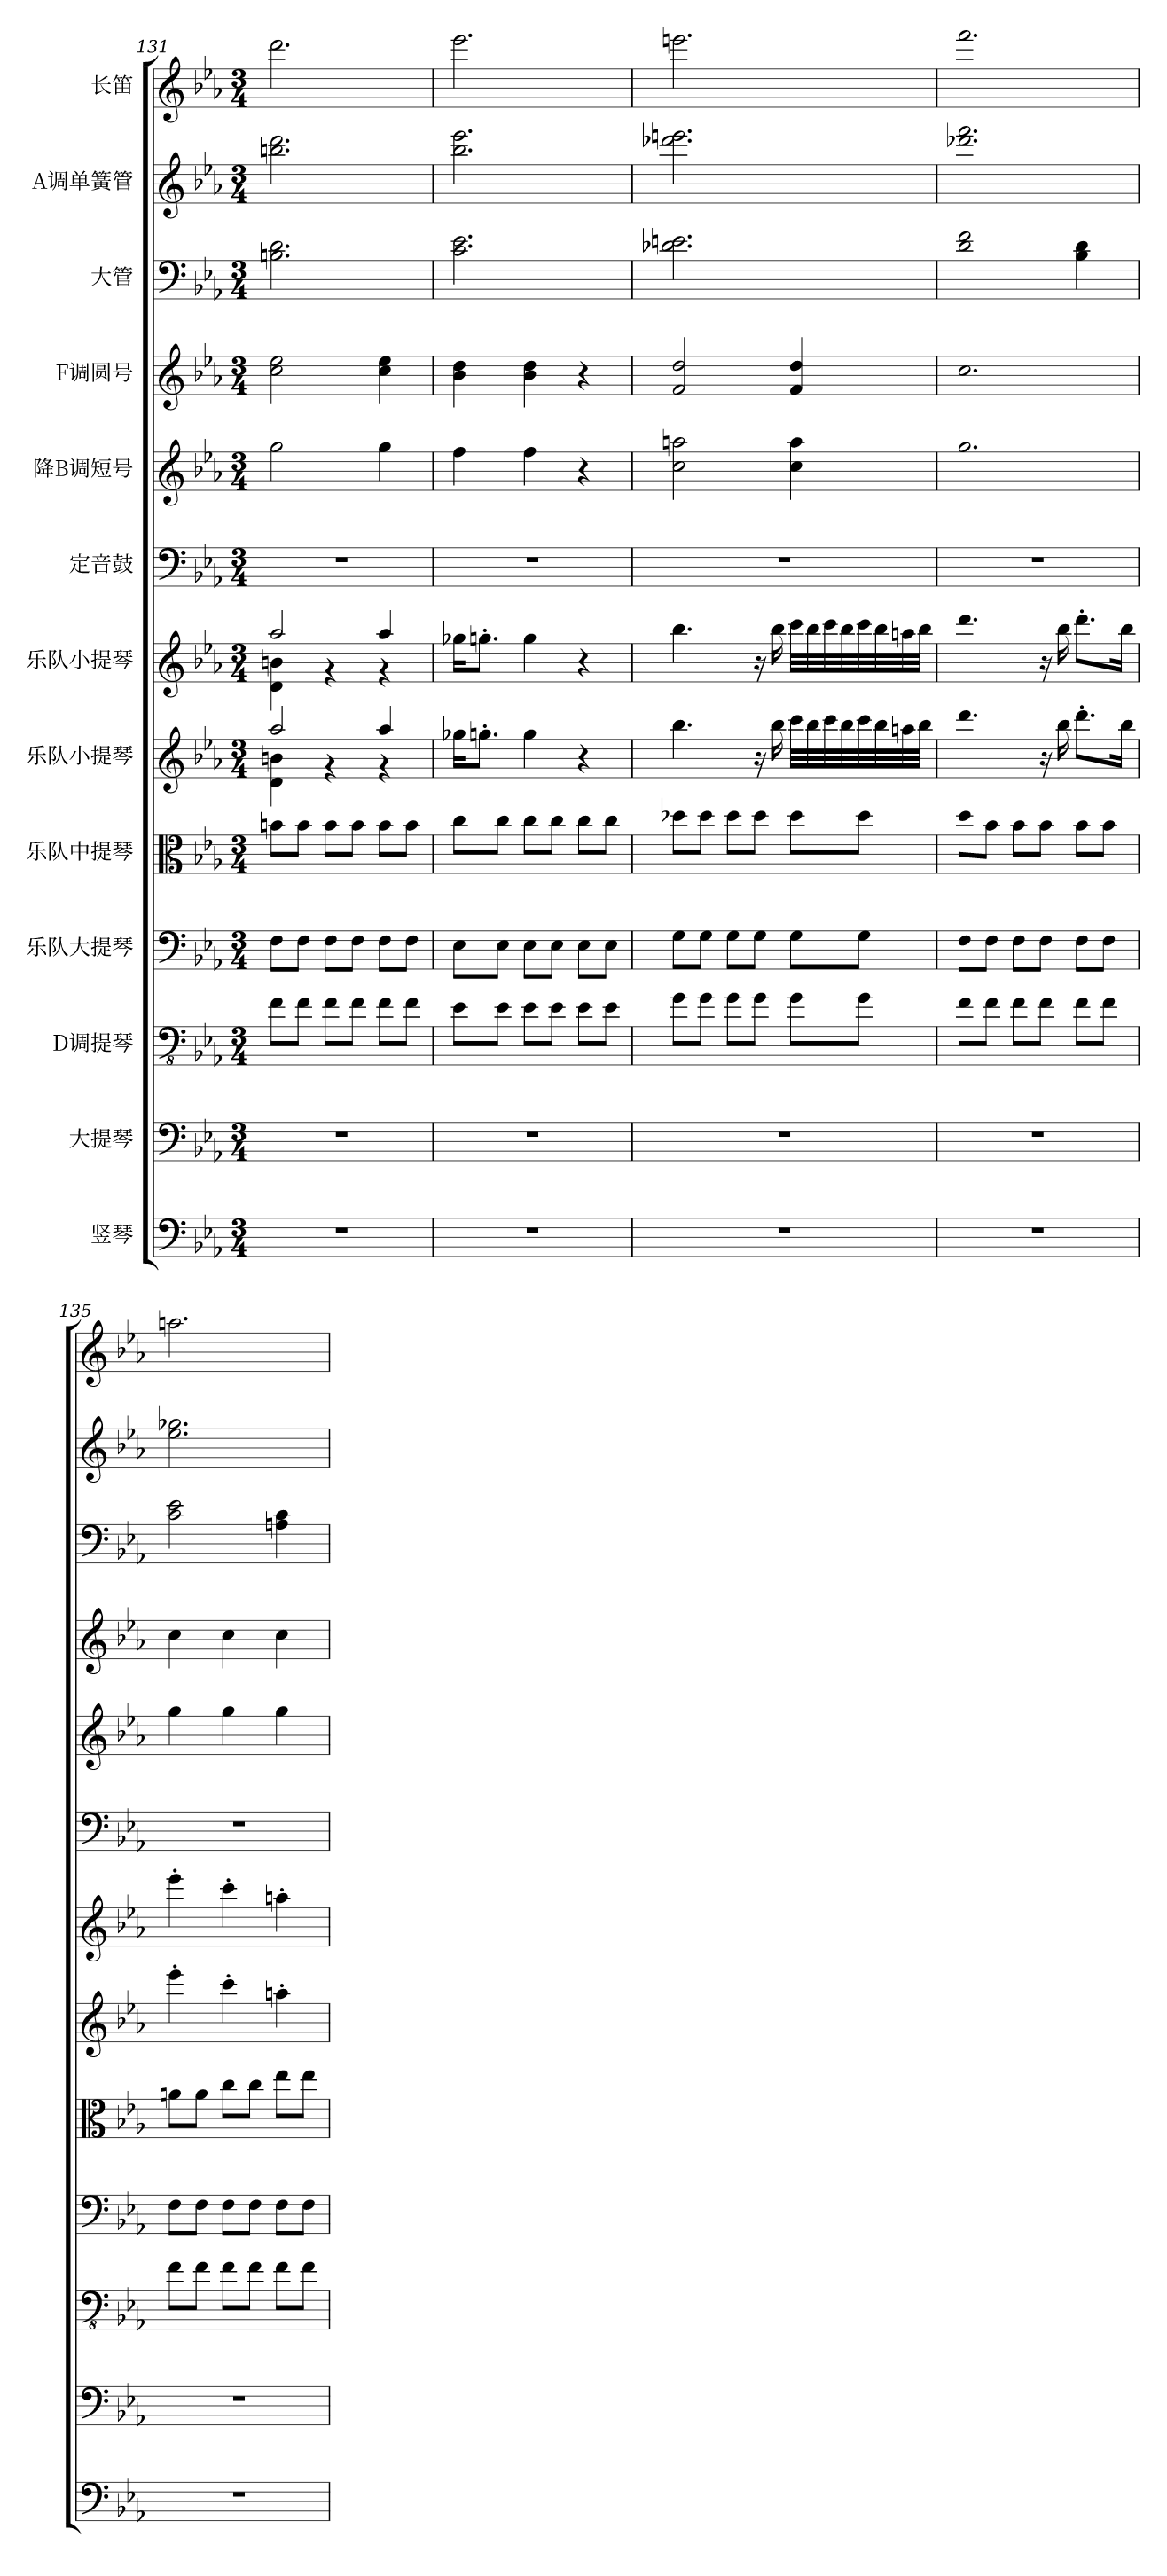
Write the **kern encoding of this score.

**kern	**kern	**kern	**kern	**kern	**kern	**kern	**kern	**kern	**kern	**kern	**kern	**kern
*part13	*part12	*part11	*part10	*part9	*part8	*part7	*part6	*part5	*part4	*part3	*part2	*part1
*staff13	*staff12	*staff11	*staff10	*staff9	*staff8	*staff7	*staff6	*staff5	*staff4	*staff3	*staff2	*staff1
*I"竖琴	*I"大提琴	*I"D调提琴	*I"乐队大提琴	*I"乐队中提琴	*I"乐队小提琴	*I"乐队小提琴	*I"定音鼓	*I"降B调短号	*I"F调圆号	*I"大管	*I"A调单簧管	*I"长笛
*clefF4	*clefF4	*clefFv4	*clefF4	*clefC3	*clefG2	*clefG2	*clefF4	*clefG2	*clefG2	*clefF4	*clefG2	*clefG2
*	*	*ITrd7c12	*	*	*	*	*	*ITrd1c2	*ITrd4c7	*	*ITrd2c3	*
*k[b-e-a-]	*k[b-e-a-]	*k[b-e-a-]	*k[b-e-a-]	*k[b-e-a-]	*k[b-e-a-]	*k[b-e-a-]	*k[b-e-a-]	*k[b-e-a-d-g-]	*k[b-e-a-d-]	*k[b-e-a-]	*k[]	*k[b-e-a-]
*M3/4	*M3/4	*M3/4	*M3/4	*M3/4	*M3/4	*M3/4	*M3/4	*M3/4	*M3/4	*M3/4	*M3/4	*M3/4
=131	=131	=131	=131	=131	=131	=131	=131	=131	=131	=131	=131	=131
*	*	*	*	*	*^	*^	*	*	*	*	*	*
2.r	2.r	8FF\L	8F\L	8bn\L	2aa-/	4d\ 4bn\	2aa-/	4d\ 4bn\	2.r	2ff\	2f\ 2a-\	2.Bn\ 2.d\	2.gg#X\ 2.bb\	2.ddd\
.	.	8FF\J	8F\J	8b\J	.	.	.	.	.	.	.	.	.	.
.	.	8FF\L	8F\L	8b\L	.	4r	.	4r	.	.	.	.	.	.
.	.	8FF\J	8F\J	8b\J	.	.	.	.	.	.	.	.	.	.
.	.	8FF\L	8F\L	8b\L	4aa-/	4r	4aa-/	4r	.	4ff\	4f\ 4a-\	.	.	.
.	.	8FF\J	8F\J	8b\J	.	.	.	.	.	.	.	.	.	.
*	*	*	*	*	*v	*v	*	*	*	*	*	*	*	*
*	*	*	*	*	*	*v	*v	*	*	*	*	*	*
=132	=132	=132	=132	=132	=132	=132	=132	=132	=132	=132	=132	=132
2.r	2.r	8EE-\L	8E-\L	8cc\L	16gg-X\KL	16gg-X\KL	2.r	4ee-\	4e-\ 4g\	2.c\ 2.e-\	2.gg\ 2.ccc\	2.eee-\
.	.	.	.	.	8.ggn'\J	8.ggn'\J	.	.	.	.	.	.
.	.	8EE-\J	8E-\J	8cc\J	.	.	.	.	.	.	.	.
.	.	8EE-\L	8E-\L	8cc\L	4gg\	4gg\	.	4ee-\	4e-\ 4g\	.	.	.
.	.	8EE-\J	8E-\J	8cc\J	.	.	.	.	.	.	.	.
.	.	8EE-\L	8E-\L	8cc\L	4r	4r	.	4r	4r	.	.	.
.	.	8EE-\J	8E-\J	8cc\J	.	.	.	.	.	.	.	.
!!LO:PB:g=z
=133	=133	=133	=133	=133	=133	=133	=133	=133	=133	=133	=133	=133
2.r	2.r	8GG\L	8G\L	8dd-X\L	4.bb-\	4.bb-\	2.r	2b-\ 2ggn\	2B-/ 2g/	2.d-X\ 2.en\	2.bb-X\ 2.ccc#X\	2.eeen\
.	.	8GG\J	8G\J	8dd-\J	.	.	.	.	.	.	.	.
.	.	8GG\L	8G\L	8dd-\L	.	.	.	.	.	.	.	.
.	.	8GG\J	8G\J	8dd-\J	16r	16r	.	.	.	.	.	.
.	.	.	.	.	16bb-\	16bb-\	.	.	.	.	.	.
.	.	8GG\L	8G\L	8dd-\L	32ccc\LLL	32ccc\LLL	.	4b-\ 4gg\	4B-/ 4g/	.	.	.
.	.	.	.	.	32bb-\	32bb-\	.	.	.	.	.	.
.	.	.	.	.	32ccc\	32ccc\	.	.	.	.	.	.
.	.	.	.	.	32bb-\	32bb-\	.	.	.	.	.	.
.	.	8GG\J	8G\J	8dd-\J	32ccc\	32ccc\	.	.	.	.	.	.
.	.	.	.	.	32bb-\	32bb-\	.	.	.	.	.	.
.	.	.	.	.	32aan\	32aan\	.	.	.	.	.	.
.	.	.	.	.	32bb-\JJJ	32bb-\JJJ	.	.	.	.	.	.
=134	=134	=134	=134	=134	=134	=134	=134	=134	=134	=134	=134	=134
2.r	2.r	8FF\L	8F\L	8dd\L	4.ddd\	4.ddd\	2.r	2.ff\	2.f\	2d\ 2f\	2.bb-X\ 2.ddd\	2.fff\
.	.	8FF\J	8F\J	8b-\J	.	.	.	.	.	.	.	.
.	.	8FF\L	8F\L	8b-\L	.	.	.	.	.	.	.	.
.	.	8FF\J	8F\J	8b-\J	16r	16r	.	.	.	.	.	.
.	.	.	.	.	16bb-\	16bb-\	.	.	.	.	.	.
.	.	8FF\L	8F\L	8b-\L	8.ddd'\L	8.ddd'\L	.	.	.	4B-\ 4d\	.	.
.	.	8FF\J	8F\J	8b-\J	.	.	.	.	.	.	.	.
.	.	.	.	.	16bb-\Jk	16bb-\Jk	.	.	.	.	.	.
=135	=135	=135	=135	=135	=135	=135	=135	=135	=135	=135	=135	=135
2.r	2.r	8FF\L	8F\L	8an\L	4eee-'\	4eee-'\	2.r	4ff\	4f\	2c\ 2e-\	2.cc\ 2.ee-X\	2.aan\
.	.	8FF\J	8F\J	8a\J	.	.	.	.	.	.	.	.
.	.	8FF\L	8F\L	8cc\L	4ccc'\	4ccc'\	.	4ff\	4f\	.	.	.
.	.	8FF\J	8F\J	8cc\J	.	.	.	.	.	.	.	.
.	.	8FF\L	8F\L	8ee-\L	4aan'\	4aan'\	.	4ff\	4f\	4An\ 4c\	.	.
.	.	8FF\J	8F\J	8ee-\J	.	.	.	.	.	.	.	.
=	=	=	=	=	=	=	=	=	=	=	=	=
*-	*-	*-	*-	*-	*-	*-	*-	*-	*-	*-	*-	*-
